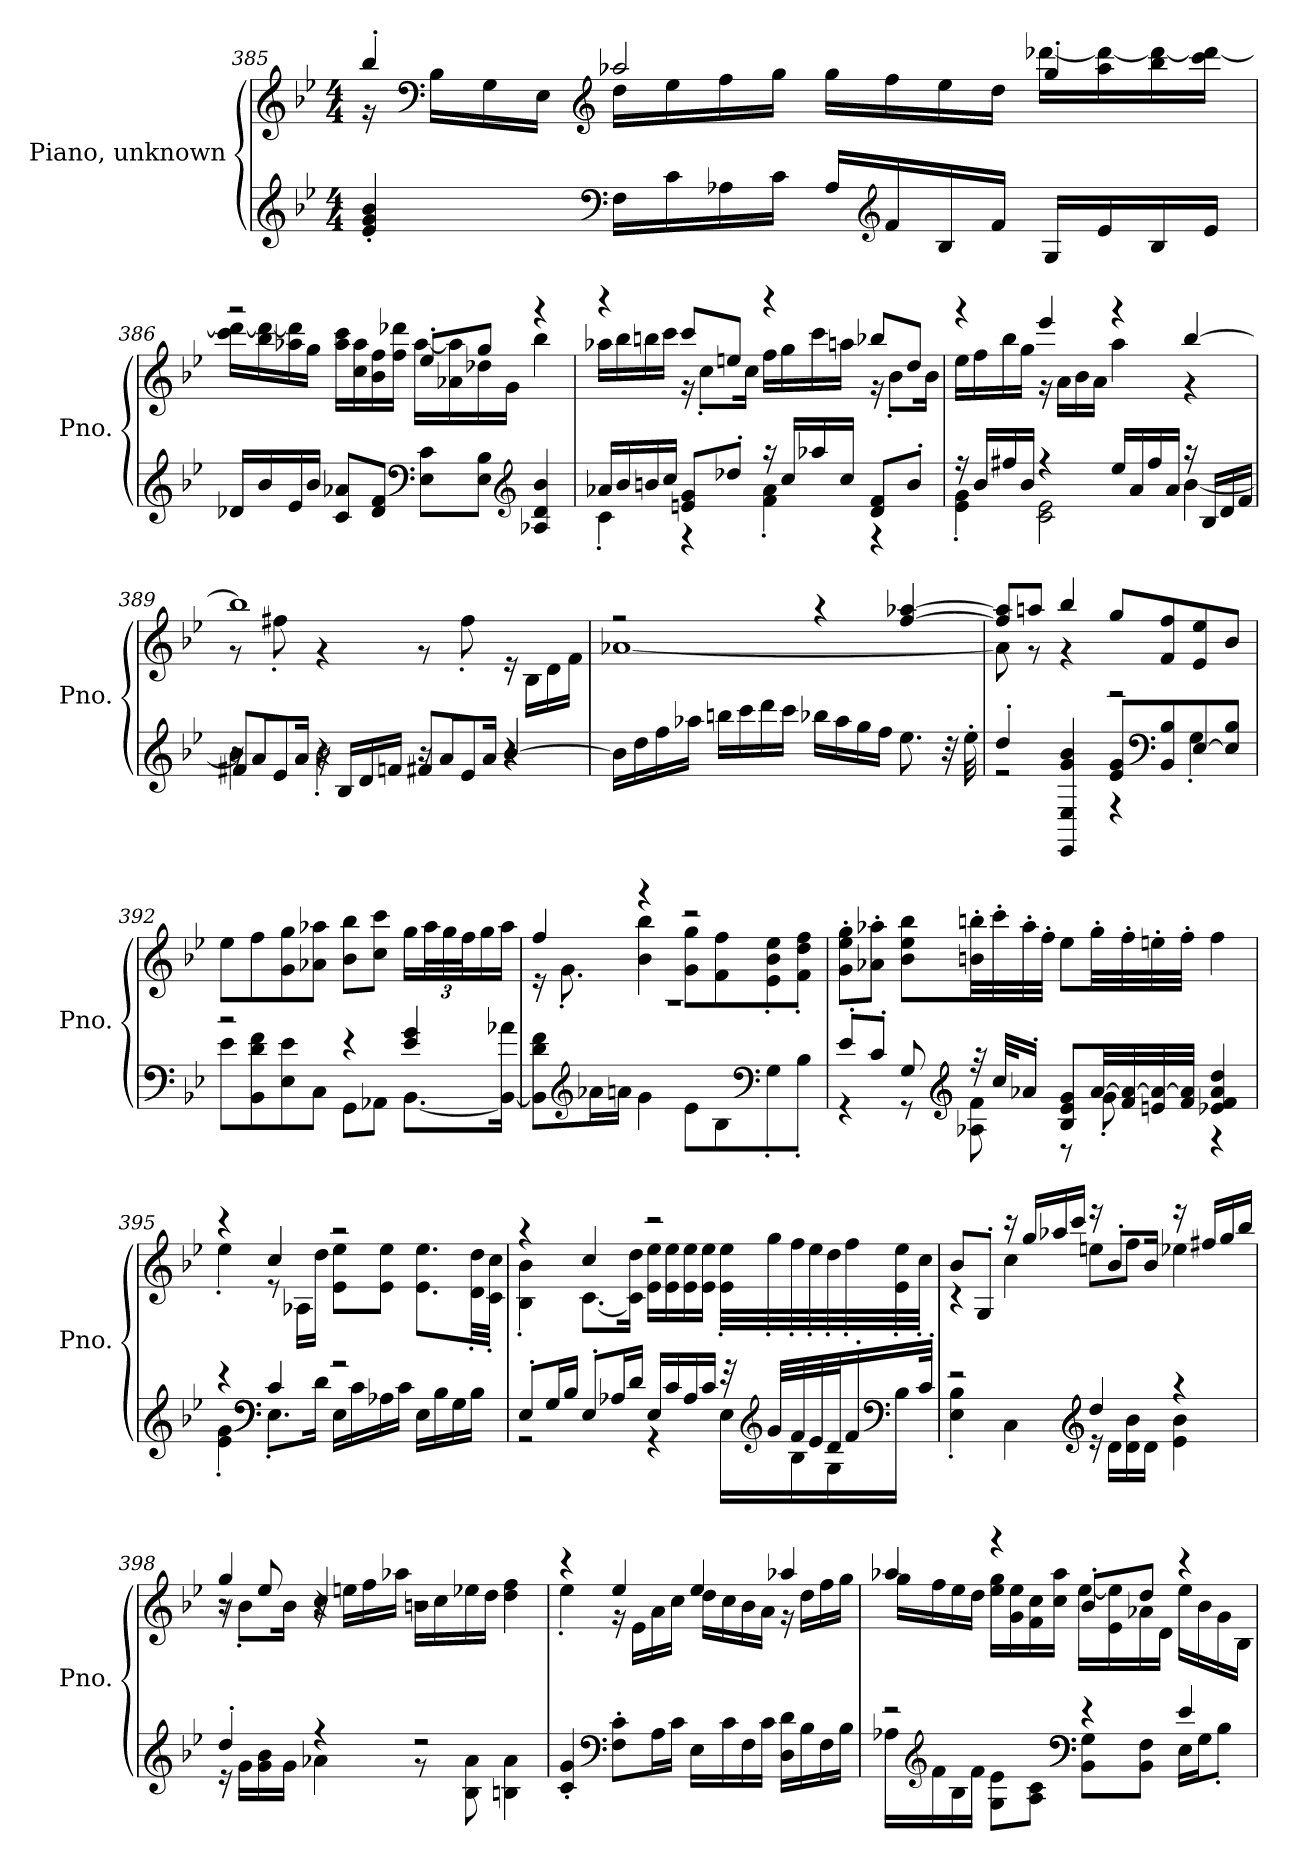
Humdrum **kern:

**kern	**kern
*part1	*part1
*staff2	*staff1
*I"Piano, unknown	*
*I'Pno.	*
!!LO:LB:g=z
*clefG2	*clefG2
*k[b-e-]	*k[b-e-]
*M4/4	*M4/4
=385	=385
*	*^
4e-/' 4g/' 4b-/'	4bb-'/	16r
*	*clefF4	*
.	.	16B-\LL
.	.	16G\
.	.	16E-\JJ
*clefF4	*clefG2	*
16F\LL	2aa-X/	16dd\LL
16c\	.	16ee-\
16A-X\	.	16ff\
16c\JJ	.	16gg\JJ
16A-/LL	.	16gg\LL
*clefG2	*	*
16f/	.	16ff\
16B-/	.	16ee-\
16f/JJ	.	16dd\JJ
16G/LL	4gg'/	[16ddd-X\LL
16e-/	.	16aa-\ 16ddd-\_
16B-/	.	16bb-\ 16ddd-\_
16e-/JJ	.	16ccc\ 16ddd-\_JJ
!!LO:LB:g=z	!!
=386	=386	=386
16d-X/LL	2r	16ccc\ 16ddd-\_LL
16b-/	.	16bb-\ 16ddd-\_
16e-/	.	16aa-X\ 16ddd-\]
16b-/JJ	.	16gg\JJ
8c/ 8a-X/L	.	16aa-\ 16ccc\LL
.	.	16cc\ 16aa-\
8d-/ 8f/J	.	16b-\ 16ff\
.	.	16ff\ 16ddd-X\JJ
*clefF4	*	*
8E-\ 8c\L	8ee-'/L	[16aa-\LL
.	.	16a-X\ 16aa-\]
8E-\ 8B-\J	8gg/J	16dd-X\
.	.	16g\JJ
*clefG2	*	*
4A-X/ 4d-/ 4b-/	4r	4bb-\
=387	=387	=387
*^	*	*
16a-X/LL	4c'\	4r	16aa-X\LL
16b-/	.	.	16bb-\
16bn/	.	.	16bbn\
16cc/JJ	.	.	16ccc\JJ
8en/ 8g/L	4r	8ccc/L	16r
.	.	.	8cc'\L
8dd-X'/J	.	8een/J	.
.	.	.	16cc\Jk
16r	4f\' 4a-\'	4r	16ff\LL
16cc/LL	.	.	16gg\
16aa-X/	.	.	16ccc\
16cc/JJ	.	.	16aan\JJ
8d/ 8f/L	4r	8bb-X/L	16r
.	.	.	8b-'\L
8b'/J	.	8dd/J	.
.	.	.	16b-\Jk
!!LO:LB:g=z	!!
=388	=388	=388	=388
16r	4e-\' 4g\'	4r	16ee-\LL
16b-/LL	.	.	16ff\
16ff#X/	.	.	16bb-\
16b-/JJ	.	.	16gg\JJ
4r	2c\ 2e-\	4eee-/	16r
.	.	.	16a\LL
.	.	.	16b-\
.	.	.	16a\JJ
16ee-/LL	.	4r	4aa\
16a/	.	.	.
16ff#/	.	.	.
16a/JJ	.	.	.
16r	[4b-\	[4bb-/	4r
16B-/LL	.	.	.
16d/	.	.	.
16f/JJ	.	.	.
=389	=389	=389	=389
*	*^	*	*
16r	4b-\]	8f#X/L	1bb-]	8r
8a'/L	.	.	.	.
.	.	8e-/J	.	8ff#X'\
16a/Jk	.	.	.	.
16r	2b-'\	4r	.	4r
16B-/LL	.	.	.	.
16d/	.	.	.	.
16fn/JJ	.	.	.	.
16r	.	8f#X/L	.	8r
8a'/L	.	.	.	.
.	.	8e-/J	.	8ff#'\
16a/Jk	.	.	.	.
[4b-/	4r	4r	.	16r
.	.	.	.	16B-\LL
.	.	.	.	16d\
.	.	.	.	16f\JJ
*v	*v	*v	*	*
!!LO:LB:g=z	!!
=390	=390	=390
16b-\LL]	2r	[1a-X
16dd\	.	.
16ff\	.	.
16aa-X\JJ	.	.
16bbn\LL	.	.
16ccc\	.	.
16ddd\	.	.
16ccc\JJ	.	.
16bb-X\LL	4r	.
16aa-\	.	.
16gg\	.	.
16ff\JJ	.	.
8.ee-\	[4ff/ [4aa-X/	.
32r	.	.
32ee-'\	.	.
=391	=391	=391
*^	*	*
4dd'/	2r	8ff/] 8aa-/]L	8a-\]
.	.	8aan/J	8r
4EE-/ 4E-/ 4g/ 4b-/	.	4bb-/	4r
8e-/ 8g/L	4r	8gg/L	2r
*clefF4	*	*	*
8BB-/ 8B-/	.	8f/ 8ff/	.
[8E-/	4G'\	8e-/ 8ee-/	.
8E-/] 8B-/J	.	8b-/J	.
*	*	*v	*v
!!LO:PB:g=z
=392	=392	=392
2r	8e-\L	8ee-\L
.	8BB-\ 8d\ 8f\	8ff\
.	8E-\ 8e-\	8g\ 8gg\
.	8C\J	8a-X\ 8aa-X\J
4r	8GG\L	8b-\ 8bb-\L
.	8AA-X\J	8cc\ 8ccc\J
4e-/ 4g/	[8.BB-\L	16gg\LL
*	*	*Xbrackettup
.	.	48aa-\L
.	.	48gg\
.	.	48ff\J
.	.	16gg\
.	16BB-\_ 16a-X\Jk	16aa-\JJ
=393	=393	=393
*	*	*^
1r	8BB-\] 8d\ 8f\L	4ff/	16r
.	.	.	8.g'\
*clefG2	*	*	*
.	16a-X\L	.	.
.	16an\JJ	.	.
.	4g\	4r	4b-\ 4bb-\
.	8e-\L	2r	8g\ 8gg\L
.	8B-\	.	8f\ 8ff\
*clefF4	*	*	*
.	8G'\	.	8e-\' 8b-\' 8ee-\'
.	8B-'\J	.	8f\' 8dd\' 8ff\'J
*	*	*v	*v
!!LO:LB:g=z
=394	=394	=394
8e-'/L	4r	8g\' 8ee-\' 8gg\'L
8c'/J	.	8a-X\' 8aa-X\'J
8G/	8r	8b-\ 8ee-\ 8bb-\L
*clefG2	*	*
32r	8A-X\ 8f\	32bn\' 32bbn\'LL
32cc/KLL	.	32ccc'\
16a-X'/JJ	.	32aa-'\
.	.	32ff'\JJJ
8B-/ 8e-/ 8g/L	8r	8ee-\L
[32a-/LL	8g'\	32gg'\LL
32f/ 32a-/_	.	32ff'\
32en/ 32a-/_	.	32een'\
32f/ 32a-/]JJJ	.	32ff'\JJJ
4e-X/ 4f/ 4a-/ 4dd/	4r	4ff\
=395	=395	=395
*	*	*^
4r	4e-\' 4g\'	4r	4ee-'\
*clefF4	*	*	*
4c/	8.E-'\L	4cc/	8r
.	.	.	16A-X\LL
.	16d\Jk	.	16dd\JJ
2r	16E-\LL	2r	8e-\ 8ee-\L
.	16c\	.	.
.	16A-X\	.	8e-\ 8ee-\J
.	16c\JJ	.	.
.	16E-\LL	.	8.e-\ 8.ee-\L
.	16B-\	.	.
.	16G\	.	.
.	16B-\JJ	.	32d\' 32dd\'LL
.	.	.	32c\' 32cc\'JJJ
!!LO:LB:g=z	!!
=396	=396	=396	=396
8E-'/L	2r	4r	4B-\' 4b-\'
16G/L	.	.	.
16B-/JJ	.	.	.
8E-'/L	.	4cc/	[8.c\L
16A-X/L	.	.	.
16d/JJ	.	.	16c\] 16dd\Jk
16E-/LL	4r	2r	16e-\ 16ee-\LL
16c/	.	.	16e-\ 16ee-\
16A-/	.	.	16e-\ 16ee-\
16c/JJ	.	.	16e-\ 16ee-\JJ
32r	16E-\LL	.	32e-\' 32ee-\'LLL
*clefG2	*	*	*
32g/LLL	.	.	32gg'\
32f/	16B-\	.	32ff'\
32e-/	.	.	32ee-'\
32d/J	16G\	.	32dd'\
16f'/	.	.	32ff'\
*clefF4	*	*	*
.	16B-\JJ	.	32e-\' 32ee-\'
32c'/JJk	.	.	32cc'\JJJ
=397	=397	=397	=397
2r	4E-\' 4B-\'	8b-/L	4r
.	.	8G'/J	.
.	4C\	16r	4cc\
.	.	16gg/LL	.
.	.	16aa-X/	.
.	.	16ccc/JJ	.
*clefG2	*	*	*
4dd/	16r	16r	8een\L
.	16d\LL	8b-'/L	.
.	16d\ 16b-\	.	8ff\J
.	16d\JJ	16b-/Jk	.
4r	4e-\ 4b-\	16r	4ee-X\
.	.	16ff#X/LL	.
.	.	16gg/	.
.	.	16bb-/JJ	.
!!LO:LB:g=z
=398	=398	=398	=398
*	*	*	*^
4dd'/	16r	4gg/	16r	8r
.	16g\LL	.	8b-'\L	.
.	16g\ 16b-\	.	.	8ee-/
.	16g\JJ	.	16b-\Jk	.
4r	4a-X\	4r	16r	4cc/
.	.	.	16een\LL	.
.	.	.	16ff\	.
.	.	.	16aa-X\JJ	.
2r	8r	2r	16bn\LL	2r
.	.	.	16cc\	.
.	8B-\ 8a-\	.	16ee-X\	.
.	.	.	16dd\JJ	.
.	4Bn\ 4a-\	.	4dd\ 4ff\	.
*v	*v	*	*	*
*	*	*v	*v
=399	=399	=399
4c/' 4g/'	4r	4ee-'\
*clefF4	*	*
8F\' 8c\'L	4ee-/	16r
.	.	16e-\LL
16A\L	.	16a\
16c\JJ	.	16cc\JJ
16E-\LL	4ee-/	16dd\LL
16c\	.	16cc\
16F\	.	16b-\
16c\JJ	.	16a\JJ
16D\ 16d\LL	4aa-X/	16r
16B-\	.	16dd\LL
16F\	.	16ff\
16B-\JJ	.	16gg\JJ
!!LO:LB:g=z	!!
=400	=400	=400
*^	*	*
2r	16A-X\LL	4aa-X/	16gg\LL
*clefG2	*	*	*
.	16f\	.	16ff\
.	16B-\	.	16ee-\
.	16f\JJ	.	16dd\JJ
.	8G\ 8e-\L	4r	16ee-\ 16gg\LL
.	.	.	16g\ 16ee-\
.	8A-\ 8c\J	.	16f\ 16cc\
.	.	.	16cc\ 16aa-\JJ
*clefF4	*	*	*
4r	8BB-\ 8G\L	8b-'/L	[16ee-\LL
.	.	.	16e-\ 16ee-\]
.	8BB-\ 8F\J	8dd/J	16a-X\
.	.	.	16d\JJ
4e-/	16E-\LL	4r	16ee-\LL
.	16G\J	.	16b-\
.	8B-'\J	.	16g\
.	.	.	16B-\JJ
*v	*v	*	*
*	*v	*v
=	=
*-	*-
